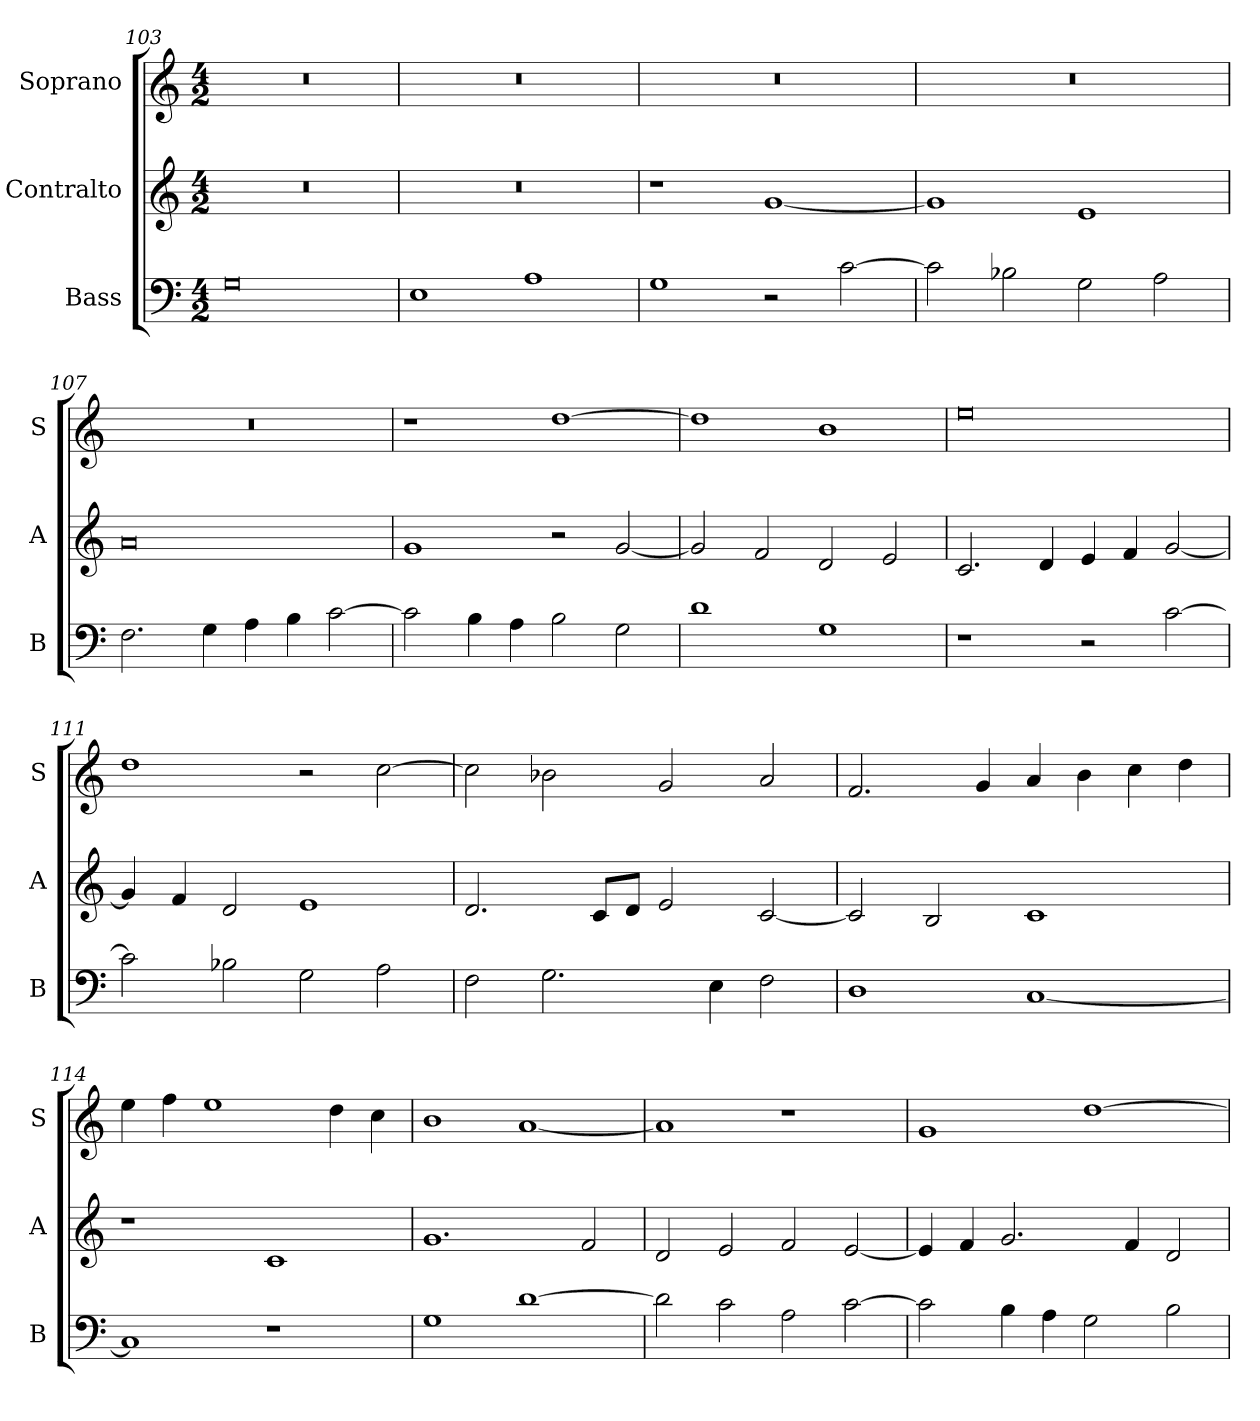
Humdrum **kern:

**kern	**kern	**kern
*part3	*part2	*part1
*staff3	*staff2	*staff1
*I"Bass	*I"Contralto	*I"Soprano
*I'B	*I'A	*I'S
*clefF4	*clefG2	*clefG2
*k[]	*k[]	*k[]
*G:mix	*G:mix	*G:mix
*M4/2	*M4/2	*M4/2
=103	=103	=103
0G	0r	0r
=104	=104	=104
1E	0r	0r
1A	.	.
=105	=105	=105
1G	1r	0r
2r	[1g	.
[2c	.	.
=106	=106	=106
2c]	1g]	0r
2B-X	.	.
2G	1e	.
2A	.	.
=107	=107	=107
2.F	0a	0r
4G	.	.
4A	.	.
4B	.	.
[2c	.	.
=108	=108	=108
2c]	1g	1r
4B	.	.
4A	.	.
2B	2r	[1dd
2G	[2g	.
=109	=109	=109
1d	2g]	1dd]
.	2f	.
1G	2d	1b
.	2e	.
=110	=110	=110
1r	2.c	0ee
.	4d	.
2r	4e	.
.	4f	.
[2c	[2g	.
=111	=111	=111
2c]	4g]	1dd
.	4f	.
2B-X	2d	.
2G	1e	2r
2A	.	[2cc
=112	=112	=112
2F	2.d	2cc]
2.G	.	2b-X
.	8c/L	.
.	8d/J	.
.	2e	2g
4E	.	.
2F	[2c	2a
=113	=113	=113
1D	2c]	2.f
.	2B	.
.	.	4g
[1C	1c	4a
.	.	4b
.	.	4cc
.	.	4dd
=114	=114	=114
1C]	1r	4ee
.	.	4ff
.	.	1ee
1r	1c	.
.	.	4dd
.	.	4cc
=115	=115	=115
1G	1.g	1b
[1d	.	[1a
.	2f	.
=116	=116	=116
2d]	2d	1a]
2c	2e	.
2A	2f	1r
[2c	[2e	.
=117	=117	=117
2c]	4e]	1g
.	4f	.
4B	2.g	.
4A	.	.
2G	.	[1dd
.	4f	.
2B	2d	.
=	=	=
*-	*-	*-
